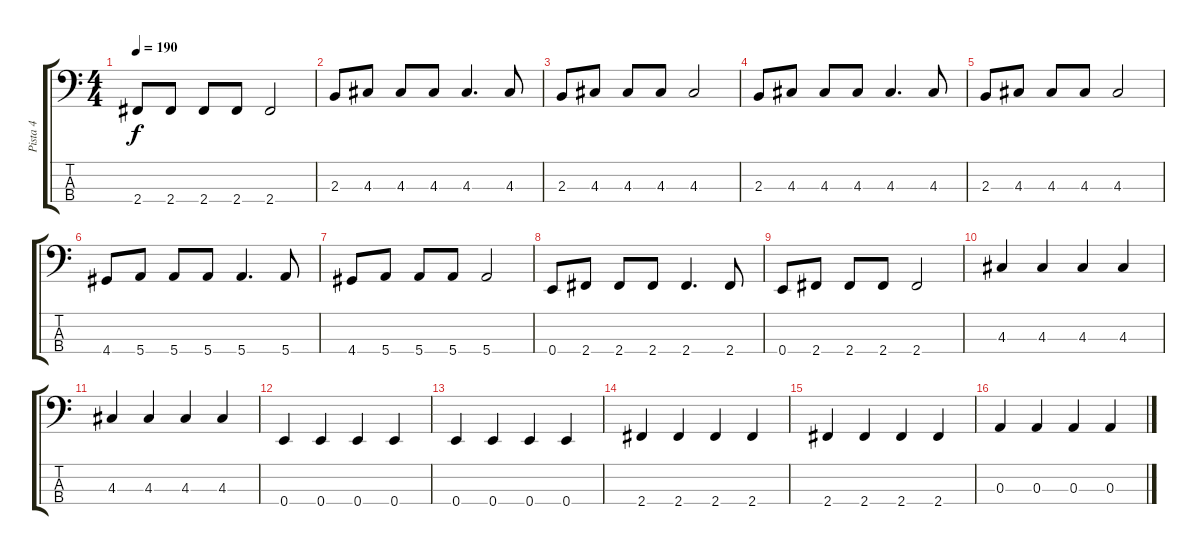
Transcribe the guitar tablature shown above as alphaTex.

\track ("Pista 4" "Pista 4") {instrument electricbassfinger}
\staff {score tabs}
\tuning (G2 D2 A1 E1) {hide}
\ts (4 4)
\tempo 190
\clef f4
\ks c
2.4.8{dy f} 2.4.8 2.4.8 2.4.8 2.4.2 |
2.3.8 4.3.8 4.3.8 4.3.8 4.3.4{d} 4.3.8 |
2.3.8 4.3.8 4.3.8 4.3.8 4.3.2 |
2.3.8 4.3.8 4.3.8 4.3.8 4.3.4{d} 4.3.8 |
2.3.8 4.3.8 4.3.8 4.3.8 4.3.2 |
4.4.8 5.4.8 5.4.8 5.4.8 5.4.4{d} 5.4.8 |
4.4.8 5.4.8 5.4.8 5.4.8 5.4.2 |
0.4.8 2.4.8 2.4.8 2.4.8 2.4.4{d} 2.4.8 |
0.4.8 2.4.8 2.4.8 2.4.8 2.4.2 |
4.3.4 4.3.4 4.3.4 4.3.4 |
4.3.4 4.3.4 4.3.4 4.3.4 |
0.4.4 0.4.4 0.4.4 0.4.4 |
0.4.4 0.4.4 0.4.4 0.4.4 |
2.4.4 2.4.4 2.4.4 2.4.4 |
2.4.4 2.4.4 2.4.4 2.4.4 |
0.3.4 0.3.4 0.3.4 0.3.4
